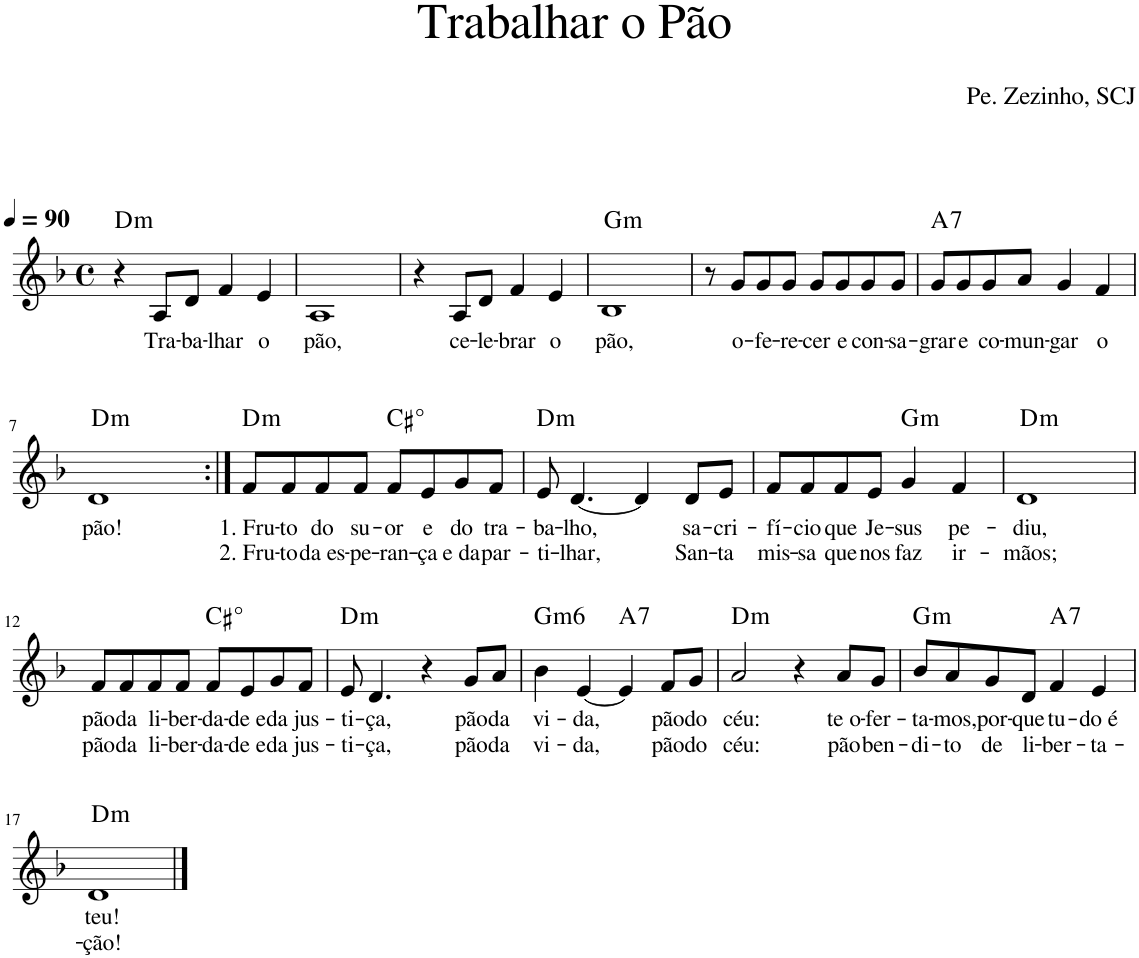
**kern	**text	**text	**harte
*part1	*part1	*part1	*part1
*staff1	*staff1	*staff1	*
*I"Voz	*	*	*
*I'Vo.	*	*	*
*clefG2	*	*	*
*k[b-]	*	*	*
*M4/4	*	*	*
*met(c)	*	*	*
*MM90	*	*	*
=1	=1	=1	=1
!	!	!	!LO:H:kt=m
4r	.	.	D:min
!	!LO:LY:b	!	!
8A/L	Tra-	.	.
!	!LO:LY:b	!	!
8d/J	-ba-	.	.
!	!LO:LY:b	!	!
4f/	-lhar	.	.
!	!LO:LY:b	!	!
4e/	o	.	.
=2	=2	=2	=2
!	!LO:LY:b	!	!
1A	pão,	.	.
=3	=3	=3	=3
4r	.	.	.
!	!LO:LY:b	!	!
8A/L	ce-	.	.
!	!LO:LY:b	!	!
8d/J	-le-	.	.
!	!LO:LY:b	!	!
4f/	-brar	.	.
!	!LO:LY:b	!	!
4e/	o	.	.
=4	=4	=4	=4
!	!LO:LY:b	!	!LO:H:kt=m
1B-	pão,	.	G:min
=5	=5	=5	=5
8r	.	.	.
!	!LO:LY:b	!	!
8g/L	o-	.	.
!	!LO:LY:b	!	!
8g/	-fe-	.	.
!	!LO:LY:b	!	!
8g/J	-re-	.	.
!	!LO:LY:b	!	!
8g/L	-cer	.	.
!	!LO:LY:b	!	!
8g/	e	.	.
!	!LO:LY:b	!	!
8g/	con-	.	.
!	!LO:LY:b	!	!
8g/J	-sa-	.	.
=6	=6	=6	=6
!	!LO:LY:b	!	!LO:H:kt=7
8g/L	-grar	.	A:7
!	!LO:LY:b	!	!
8g/	e	.	.
!	!LO:LY:b	!	!
8g/	co-	.	.
!	!LO:LY:b	!	!
8a/J	-mun-	.	.
!	!LO:LY:b	!	!
4g/	-gar	.	.
!	!LO:LY:b	!	!
4f/	o	.	.
!!LO:LB:g=z
=7	=7	=7	=7
!	!LO:LY:b	!	!LO:H:kt=m
1d	pão!	.	D:min
=8:|!	=8:|!	=8:|!	=8:|!
!	!LO:LY:b	!LO:LY:b	!LO:H:kt=m
8f/L	1. Fru-	2. Fru-	D:min
!	!LO:LY:b	!LO:LY:b	!
8f/	-to	-to	.
!	!LO:LY:b	!LO:LY:b	!
8f/	do	da es-	.
!	!LO:LY:b	!LO:LY:b	!
8f/J	su-	-pe-	.
!	!LO:LY:b	!LO:LY:b	!LO:H:kt=°
8f/L	-or	-ran-	.
!	!LO:LY:b	!LO:LY:b	!
8e/	e	-ça	.
!	!LO:LY:b	!LO:LY:b	!
8g/	do	e da	.
!	!LO:LY:b	!LO:LY:b	!
8f/J	tra-	par-	.
=9	=9	=9	=9
!	!LO:LY:b	!LO:LY:b	!LO:H:kt=m
8e/	-ba-	-ti-	D:min
!	!LO:LY:b	!LO:LY:b	!
[4.d/	-lho,	-lhar,	.
4d/]	.	.	.
!	!LO:LY:b	!LO:LY:b	!
8d/L	sa-	San-	.
!	!LO:LY:b	!LO:LY:b	!
8e/J	-cri-	-ta	.
=10	=10	=10	=10
!	!LO:LY:b	!LO:LY:b	!
8f/L	-fí-	mis-	.
!	!LO:LY:b	!LO:LY:b	!
8f/	-cio	-sa	.
!	!LO:LY:b	!LO:LY:b	!
8f/	que	que	.
!	!LO:LY:b	!LO:LY:b	!
8e/J	Je-	nos	.
!	!LO:LY:b	!LO:LY:b	!LO:H:kt=m
4g/	-sus	faz	G:min
!	!LO:LY:b	!LO:LY:b	!
4f/	pe-	ir-	.
=11	=11	=11	=11
!	!LO:LY:b	!LO:LY:b	!LO:H:kt=m
1d	-diu,	-mãos;	D:min
!!LO:LB:g=z
=12	=12	=12	=12
!	!LO:LY:b	!LO:LY:b	!
8f/L	pão	pão	.
!	!LO:LY:b	!LO:LY:b	!
8f/	da	da	.
!	!LO:LY:b	!LO:LY:b	!
8f/	li-	li-	.
!	!LO:LY:b	!LO:LY:b	!
8f/J	-ber-	-ber-	.
!	!LO:LY:b	!LO:LY:b	!LO:H:kt=°
8f/L	-da-	-da-	.
!	!LO:LY:b	!LO:LY:b	!
8e/	-de e	-de e	.
!	!LO:LY:b	!LO:LY:b	!
8g/	da	da	.
!	!LO:LY:b	!LO:LY:b	!
8f/J	jus-	jus-	.
=13	=13	=13	=13
!	!LO:LY:b	!LO:LY:b	!LO:H:kt=m
8e/	-ti-	-ti-	D:min
!	!LO:LY:b	!LO:LY:b	!
4.d/	-ça,	-ça,	.
4r	.	.	.
!	!LO:LY:b	!LO:LY:b	!
8g/L	pão	pão	.
!	!LO:LY:b	!LO:LY:b	!
8a/J	da	da	.
=14	=14	=14	=14
!	!LO:LY:b	!LO:LY:b	!LO:H:kt=m6
4b-\	vi-	vi-	G:min6
!	!LO:LY:b	!LO:LY:b	!
[4e/	-da,	-da,	.
!	!	!	!LO:H:kt=7
4e/]	.	.	A:7
!	!LO:LY:b	!LO:LY:b	!
8f/L	pão	pão	.
!	!LO:LY:b	!LO:LY:b	!
8g/J	do	do	.
=15	=15	=15	=15
!	!LO:LY:b	!LO:LY:b	!LO:H:kt=m
2a/	céu:	céu:	D:min
4r	.	.	.
!	!LO:LY:b	!LO:LY:b	!
8a/L	te o-	pão	.
!	!LO:LY:b	!LO:LY:b	!
8g/J	-fer-	ben-	.
=16	=16	=16	=16
!	!LO:LY:b	!LO:LY:b	!LO:H:kt=m
8b-/L	-ta-	-di-	G:min
!	!LO:LY:b	!LO:LY:b	!
8a/	-mos,	-to	.
!	!LO:LY:b	!LO:LY:b	!
8g/	por-	de	.
!	!LO:LY:b	!LO:LY:b	!
8d/J	-que	li-	.
!	!LO:LY:b	!LO:LY:b	!LO:H:kt=7
4f/	tu-	-ber-	A:7
!	!LO:LY:b	!LO:LY:b	!
4e/	-do é	-ta-	.
!!LO:LB:g=z
=17	=17	=17	=17
!	!LO:LY:b	!LO:LY:b	!LO:H:kt=m
1d	teu!	-ção!	D:min
==	==	==	==
*-	*-	*-	*-
